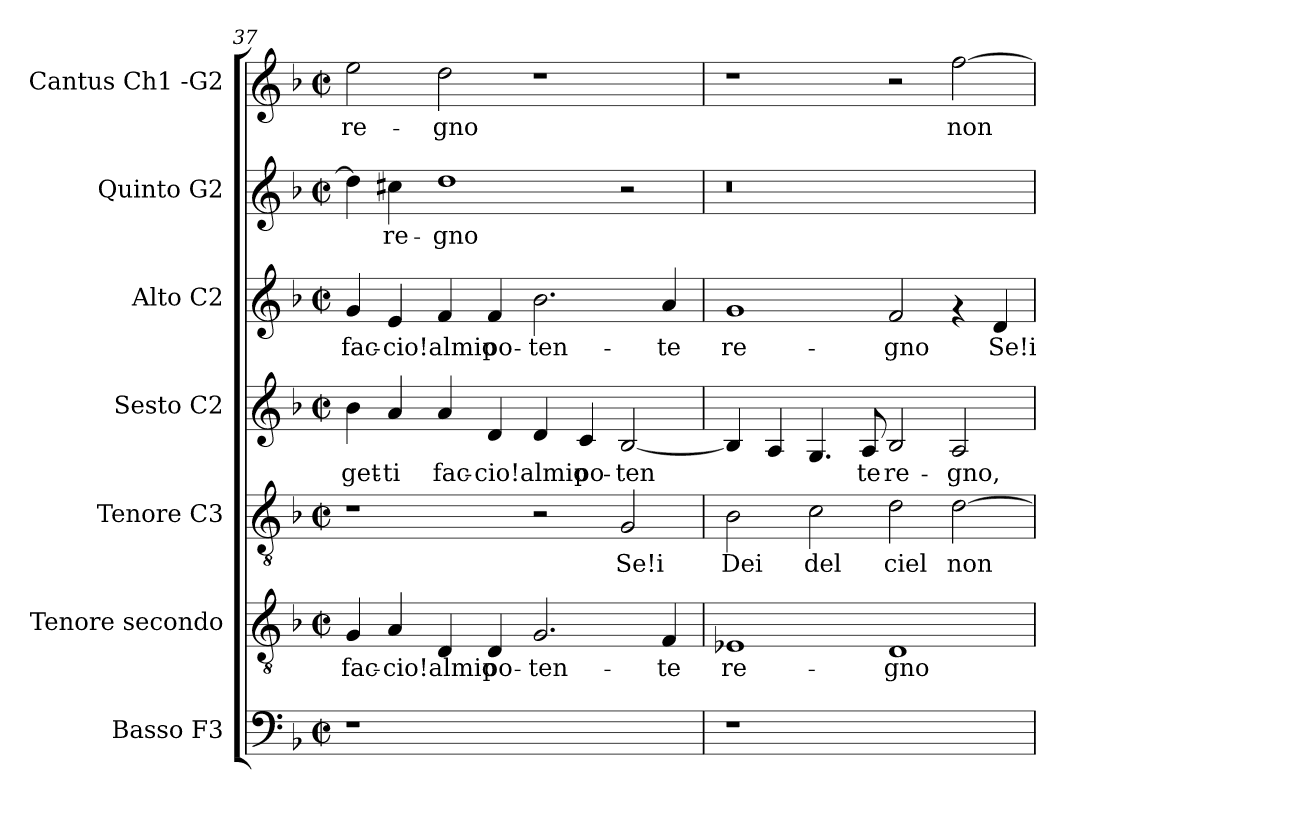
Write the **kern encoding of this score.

**kern	**kern	**text	**kern	**text	**kern	**text	**kern	**text	**kern	**text	**kern	**text
*part7	*part6	*part6	*part5	*part5	*part4	*part4	*part3	*part3	*part2	*part2	*part1	*part1
*staff7	*staff6	*staff6	*staff5	*staff5	*staff4	*staff4	*staff3	*staff3	*staff2	*staff2	*staff1	*staff1
*I"Basso  F3	*I"Tenore  secondo	*	*I"Tenore  C3	*	*I"Sesto  C2	*	*I"Alto  C2	*	*I"Quinto  G2	*	*I"Cantus  Ch1 -G2	*
*I'B	*I'T2	*	*I'T	*	*	*	*I'A	*	*	*	*I'C	*
!!LO:LB:g=z
*clefF4	*clefGv2	*	*clefGv2	*	*clefG2	*	*clefG2	*	*clefG2	*	*clefG2	*
*k[b-]	*k[b-]	*	*k[b-]	*	*k[b-]	*	*k[b-]	*	*k[b-]	*	*k[b-]	*
*F:	*F:	*	*F:	*	*F:	*	*F:	*	*F:	*	*F:	*
*M2/2	*M2/2	*	*M2/2	*	*M2/2	*	*M2/2	*	*M2/2	*	*M2/2	*
*met(c|)	*met(c|)	*	*met(c|)	*	*met(c|)	*	*met(c|)	*	*met(c|)	*	*met(c|)	*
=37	=37	=37	=37	=37	=37	=37	=37	=37	=37	=37	=37	=37
!	!	!LO:LY:b:cj	!	!	!	!LO:LY:b:cj	!	!LO:LY:b:cj	!	!LO:LY:b:cj	!	!LO:LY:b:cj
1r	4G/	fac-	1r	.	4b-\	-get-	4g/	fac-	4dd\]	.	2ee\	re-
!	!	!LO:LY:b:cj	!	!	!	!LO:LY:b:cj	!	!LO:LY:b:cj	!	!LO:LY:b:cj	!	!
.	4A/	-cio!almio	.	.	4a/	-ti	4e/	-cio!almio	4cc#X\	re-	.	.
!	!	!LO:LY:b:cj	!	!	!	!LO:LY:b:cj	!	!LO:LY:b:cj	!	!LO:LY:b:cj	!	!LO:LY:b:cj
.	4D/	.	.	.	4a/	fac-	4f/	.	1dd	-gno	2dd\	-gno
!	!	!LO:LY:b:cj	!	!	!	!LO:LY:b:cj	!	!LO:LY:b:cj	!	!	!	!
.	4D/	po-	.	.	4d/	-cio!almio	4f/	po-	.	.	.	.
!	!	!LO:LY:b:cj	!	!	!	!LO:LY:b:cj	!	!LO:LY:b:cj	!	!	!	!
1ryy	2.G/	-ten-	2r	.	4d/	.	2.b-\	-ten-	.	.	1r	.
!	!	!	!	!	!	!LO:LY:b:cj	!	!	!	!	!	!
.	.	.	.	.	4c/	po-	.	.	.	.	.	.
!	!	!	!	!LO:LY:b:cj	!	!LO:LY:b:cj	!	!	!	!	!	!
.	.	.	2G/	Se!i	[<2B-/	-ten-	.	.	2r	.	.	.
!	!	!LO:LY:b:cj	!	!	!	!	!	!LO:LY:b:cj	!	!	!	!
.	4F/	-te	.	.	.	.	4a/	-te	.	.	.	.
=38	=38	=38	=38	=38	=38	=38	=38	=38	=38	=38	=38	=38
!	!	!LO:LY:b:cj	!	!LO:LY:b:cj	!	!LO:LY:b:cj	!	!LO:LY:b:cj	!	!	!	!
1r	1E-X	re-	2B-\	Dei	4B-/]	--	1g	re-	0r	.	1r	.
!	!	!	!	!	!	!LO:LY:b:cj	!	!	!	!	!	!
.	.	.	.	.	4A/	--	.	.	.	.	.	.
!	!	!	!	!LO:LY:b:cj	!	!LO:LY:b:cj	!	!	!	!	!	!
.	.	.	2c\	del	4.G/	--	.	.	.	.	.	.
!	!	!	!	!	!	!LO:LY:b:cj	!	!	!	!	!	!
.	.	.	.	.	8A/	-te	.	.	.	.	.	.
!	!	!LO:LY:b:cj	!	!LO:LY:b:cj	!	!LO:LY:b:cj	!	!LO:LY:b:cj	!	!	!	!
1ryy	1D	-gno	2d\	ciel	2B-/	re-	2f/	-gno	.	.	2r	.
!	!	!	!	!LO:LY:b:cj	!	!LO:LY:b:cj	!	!	!	!	!	!LO:LY:b:cj
.	.	.	[>2d\	non	2A/	-gno,	4rf	.	.	.	[>2ff\	non
!	!	!	!	!	!	!	!	!LO:LY:b:cj	!	!	!	!
.	.	.	.	.	.	.	4d/	Se!i	.	.	.	.
=	=	=	=	=	=	=	=	=	=	=	=	=
*-	*-	*-	*-	*-	*-	*-	*-	*-	*-	*-	*-	*-
